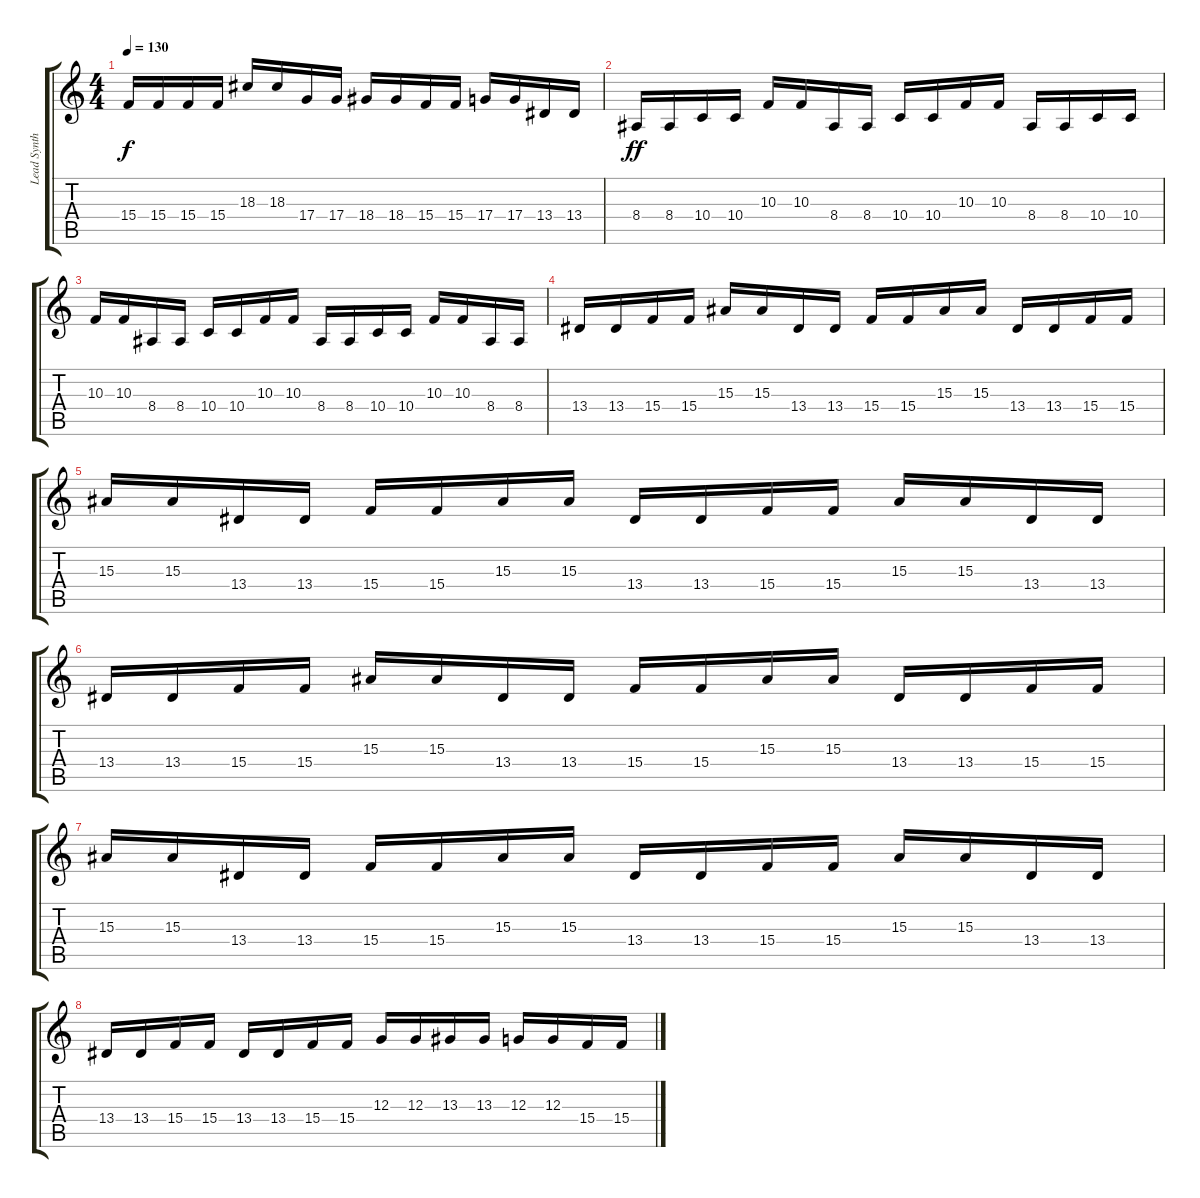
\track ("Lead Synth #1" "Lead Synth") {instrument lead2sawtooth}
\staff {score tabs}
\tuning (E4 B3 G3 D3 A2 E2) {hide}
\ts (4 4)
\tempo 130
\clef g2
\ks c
15.4.16{dy f} 15.4.16 15.4.16 15.4.16 18.3.16 18.3.16 17.4.16 17.4.16 18.4.16 18.4.16 15.4.16 15.4.16 17.4.16 17.4.16 13.4.16 13.4.16 |
8.4.16{dy ff} 8.4.16 10.4.16 10.4.16 10.3.16 10.3.16 8.4.16 8.4.16 10.4.16 10.4.16 10.3.16 10.3.16 8.4.16 8.4.16 10.4.16 10.4.16 |
10.3.16 10.3.16 8.4.16 8.4.16 10.4.16 10.4.16 10.3.16 10.3.16 8.4.16 8.4.16 10.4.16 10.4.16 10.3.16 10.3.16 8.4.16 8.4.16 |
13.4.16 13.4.16 15.4.16 15.4.16 15.3.16 15.3.16 13.4.16 13.4.16 15.4.16 15.4.16 15.3.16 15.3.16 13.4.16 13.4.16 15.4.16 15.4.16 |
15.3.16 15.3.16 13.4.16 13.4.16 15.4.16 15.4.16 15.3.16 15.3.16 13.4.16 13.4.16 15.4.16 15.4.16 15.3.16 15.3.16 13.4.16 13.4.16 |
13.4.16 13.4.16 15.4.16 15.4.16 15.3.16 15.3.16 13.4.16 13.4.16 15.4.16 15.4.16 15.3.16 15.3.16 13.4.16 13.4.16 15.4.16 15.4.16 |
15.3.16 15.3.16 13.4.16 13.4.16 15.4.16 15.4.16 15.3.16 15.3.16 13.4.16 13.4.16 15.4.16 15.4.16 15.3.16 15.3.16 13.4.16 13.4.16 |
13.4.16 13.4.16 15.4.16 15.4.16 13.4.16 13.4.16 15.4.16 15.4.16 12.3.16 12.3.16 13.3.16 13.3.16 12.3.16 12.3.16 15.4.16 15.4.16
